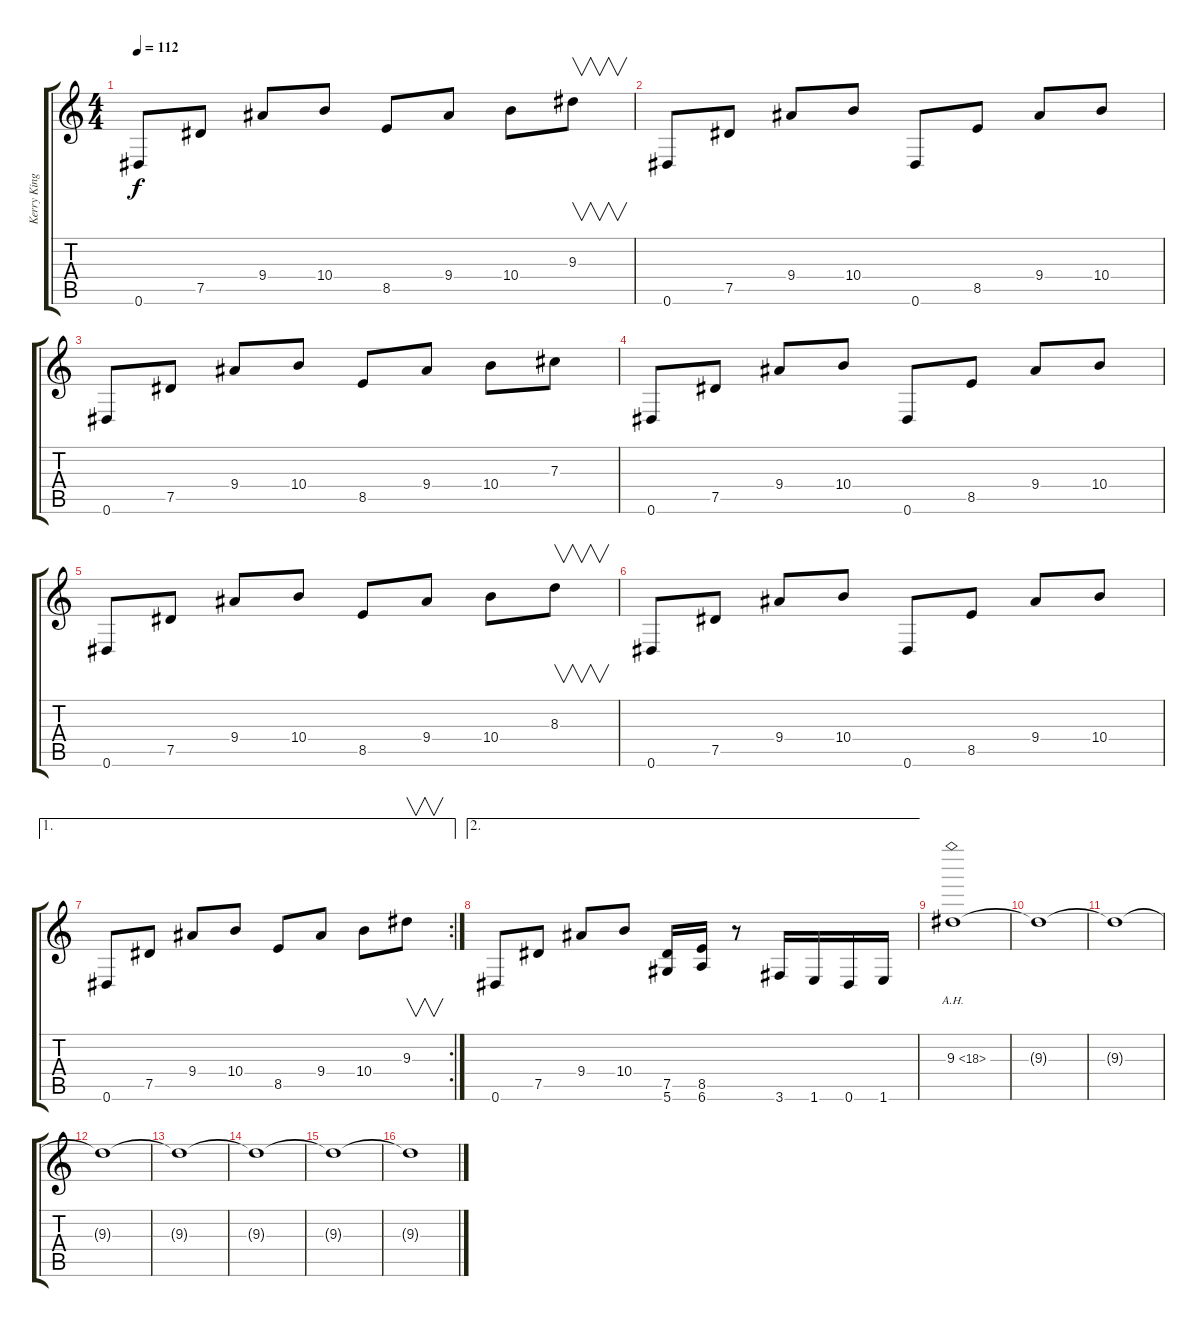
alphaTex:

\track ("Kerry King" "Kerry King") {instrument distortionguitar}
\staff {score tabs}
\tuning (Eb4 Bb3 Gb3 Db3 Ab2 Eb2) {hide}
\ts (4 4)
\tempo 112
\clef g2
\ks c
0.6.8{dy f} 7.5.8 9.4.8 10.4.8 8.5.8 9.4.8 10.4.8 9.3.8{v} |
0.6.8 7.5.8 9.4.8 10.4.8 0.6.8 8.5.8 9.4.8 10.4.8 |
0.6.8 7.5.8 9.4.8 10.4.8 8.5.8 9.4.8 10.4.8 7.3.8 |
0.6.8 7.5.8 9.4.8 10.4.8 0.6.8 8.5.8 9.4.8 10.4.8 |
0.6.8 7.5.8 9.4.8 10.4.8 8.5.8 9.4.8 10.4.8 8.3.8{v} |
0.6.8 7.5.8 9.4.8 10.4.8 0.6.8 8.5.8 9.4.8 10.4.8 |
\ae 1
\rc 2
0.6.8 7.5.8 9.4.8 10.4.8 8.5.8 9.4.8 10.4.8 9.3.8{v} |
\ae 2
0.6.8 7.5.8 9.4.8 10.4.8 (7.5 5.6).16 (8.5 6.6).16 r.8 3.6.16 1.6.16 0.6.16 1.6.16 |
9.3{ah 9}.1 |
9.3{t}.1 |
9.3{t}.1 |
9.3{t}.1 |
9.3{t}.1 |
9.3{t}.1 |
9.3{t}.1 |
9.3{t}.1
